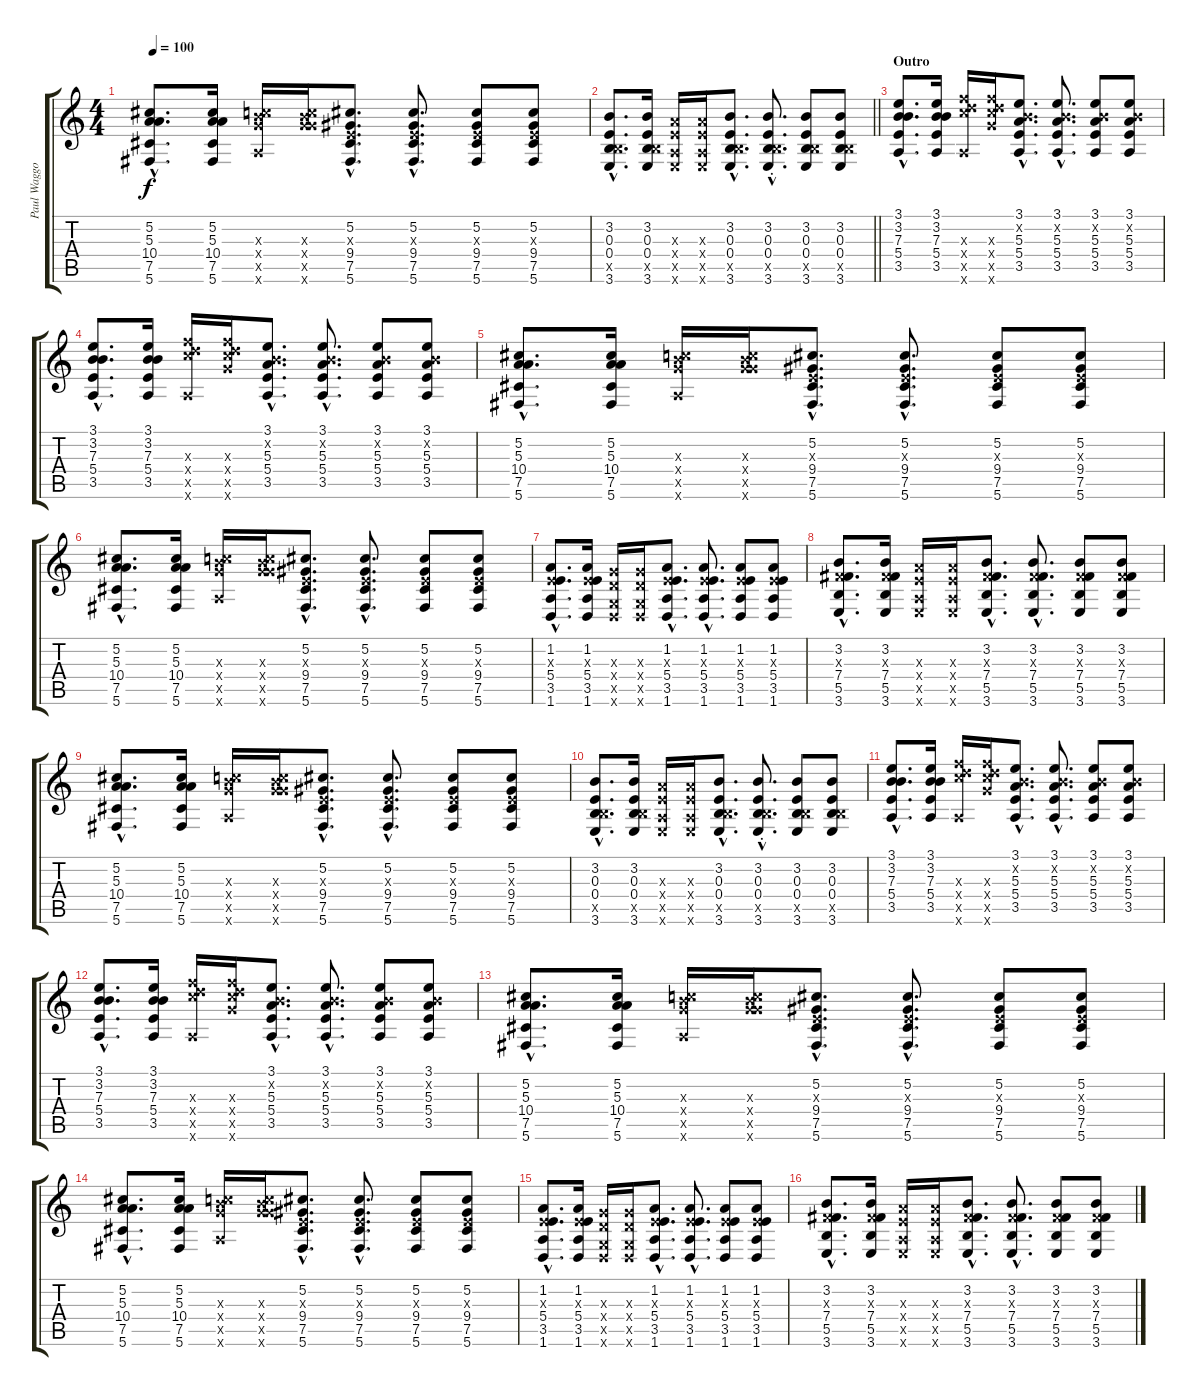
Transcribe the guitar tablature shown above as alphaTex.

\track ("Paul Waggoner" "Paul Waggo") {instrument distortionguitar}
\staff {score tabs}
\tuning (Db4 Ab3 E3 B2 Gb2 Db2) {hide}
\ts (4 4)
\tempo 100
\clef g2
\ks c
(5.2{hac} 5.3{hac} 10.4{hac} 7.5{hac} 5.6{hac}).8{d dy f} (5.2 5.3 10.4 7.5 5.6).16 (7.3{x} 8.4{x} 18.5{x} 8.6{x}).16 (7.3{x} 8.4{x} 18.5{x} 18.6{x}).16 (5.2{hac} 0.3{hac x} 9.4{hac} 7.5{hac} 5.6{hac}).8{d} (5.2{hac} 0.3{hac x} 9.4{hac} 7.5{hac} 5.6{hac}).8{d} (5.2 0.3{x} 9.4 7.5 5.6).8 (5.2 0.3{x} 9.4 7.5 5.6).8 |
\barLineRight lightlight
(3.2{hac} 0.3{hac} 0.4{hac} 5.5{hac x} 3.6{hac}).8{d} (3.2 0.3 0.4 5.5{x} 3.6).16 (5.3{x} 5.4{x} 3.5{x} 3.6{x}).16 (5.3{x} 5.4{x} 3.5{x} 3.6{x}).16 (3.2{hac} 0.3{hac} 0.4{hac} 5.5{hac x} 3.6{hac}).8{d} (3.2{hac st} 0.3{hac st} 0.4{hac st} 5.5{hac x} 3.6{hac st}).8{d} (3.2 0.3 0.4 5.5{x} 3.6).8 (3.2 0.3 0.4 5.5{x} 3.6).8 |
\section ("" "Outro")
(3.1{hac} 3.2{hac} 7.3{hac} 5.4{hac} 3.5{hac}).8{d} (3.1 3.2 7.3 5.4 3.5).16 (10.3{x} 18.4{x} 18.5{x} 8.6{x}).16 (10.3{x} 18.4{x} 18.5{x} 18.6{x}).16 (3.1{hac} 3.2{hac x} 5.3{hac} 5.4{hac} 3.5{hac}).8{d} (3.1{hac} 3.2{hac x} 5.3{hac} 5.4{hac} 3.5{hac}).8{d} (3.1 3.2{x} 5.3 5.4 3.5).8 (3.1 3.2{x} 5.3 5.4 3.5).8 |
(3.1{hac} 3.2{hac} 7.3{hac} 5.4{hac} 3.5{hac}).8{d} (3.1 3.2 7.3 5.4 3.5).16 (10.3{x} 18.4{x} 18.5{x} 8.6{x}).16 (10.3{x} 18.4{x} 18.5{x} 18.6{x}).16 (3.1{hac} 3.2{hac x} 5.3{hac} 5.4{hac} 3.5{hac}).8{d} (3.1{hac} 3.2{hac x} 5.3{hac} 5.4{hac} 3.5{hac}).8{d} (3.1 3.2{x} 5.3 5.4 3.5).8 (3.1 3.2{x} 5.3 5.4 3.5).8 |
(5.2{hac} 5.3{hac} 10.4{hac} 7.5{hac} 5.6{hac}).8{d} (5.2 5.3 10.4 7.5 5.6).16 (7.3{x} 8.4{x} 18.5{x} 8.6{x}).16 (7.3{x} 8.4{x} 18.5{x} 18.6{x}).16 (5.2{hac} 0.3{hac x} 9.4{hac} 7.5{hac} 5.6{hac}).8{d} (5.2{hac} 0.3{hac x} 9.4{hac} 7.5{hac} 5.6{hac}).8{d} (5.2 0.3{x} 9.4 7.5 5.6).8 (5.2 0.3{x} 9.4 7.5 5.6).8 |
(5.2{hac} 5.3{hac} 10.4{hac} 7.5{hac} 5.6{hac}).8{d} (5.2 5.3 10.4 7.5 5.6).16 (7.3{x} 8.4{x} 18.5{x} 8.6{x}).16 (7.3{x} 8.4{x} 18.5{x} 18.6{x}).16 (5.2{hac} 0.3{hac x} 9.4{hac} 7.5{hac} 5.6{hac}).8{d} (5.2{hac} 0.3{hac x} 9.4{hac} 7.5{hac} 5.6{hac}).8{d} (5.2 0.3{x} 9.4 7.5 5.6).8 (5.2 0.3{x} 9.4 7.5 5.6).8 |
(1.2{hac} 0.3{hac x} 5.4{hac} 3.5{hac} 1.6{hac}).8{d} (1.2 0.3{x} 5.4 3.5 1.6).16 (3.3{x} 3.4{x} 1.5{x} 1.6{x}).16 (3.3{x} 3.4{x} 1.5{x} 1.6{x}).16 (1.2{hac} 0.3{hac x} 5.4{hac} 3.5{hac} 1.6{hac}).8{d} (1.2{hac} 0.3{hac x} 5.4{hac} 3.5{hac} 1.6{hac}).8{d} (1.2 0.3{x} 5.4 3.5 1.6).8 (1.2 0.3{x} 5.4 3.5 1.6).8 |
(3.2{hac} 2.3{hac x} 7.4{hac} 5.5{hac} 3.6{hac}).8{d} (3.2 2.3{x} 7.4 5.5 3.6).16 (5.3{x} 5.4{x} 3.5{x} 3.6{x}).16 (5.3{x} 5.4{x} 3.5{x} 3.6{x}).16 (3.2{hac} 2.3{hac x} 7.4{hac} 5.5{hac} 3.6{hac}).8{d} (3.2{hac} 2.3{hac x} 7.4{hac} 5.5{hac} 3.6{hac}).8{d} (3.2 2.3{x} 7.4 5.5 3.6).8 (3.2 2.3{x} 7.4 5.5 3.6).8 |
(5.2{hac} 5.3{hac} 10.4{hac} 7.5{hac} 5.6{hac}).8{d} (5.2 5.3 10.4 7.5 5.6).16 (7.3{x} 8.4{x} 18.5{x} 8.6{x}).16 (7.3{x} 8.4{x} 18.5{x} 18.6{x}).16 (5.2{hac} 0.3{hac x} 9.4{hac} 7.5{hac} 5.6{hac}).8{d} (5.2{hac} 0.3{hac x} 9.4{hac} 7.5{hac} 5.6{hac}).8{d} (5.2 0.3{x} 9.4 7.5 5.6).8 (5.2 0.3{x} 9.4 7.5 5.6).8 |
(3.2{hac} 0.3{hac} 0.4{hac} 5.5{hac x} 3.6{hac}).8{d} (3.2 0.3 0.4 5.5{x} 3.6).16 (5.3{x} 5.4{x} 3.5{x} 3.6{x}).16 (5.3{x} 5.4{x} 3.5{x} 3.6{x}).16 (3.2{hac} 0.3{hac} 0.4{hac} 5.5{hac x} 3.6{hac}).8{d} (3.2{hac st} 0.3{hac st} 0.4{hac st} 5.5{hac x} 3.6{hac st}).8{d} (3.2 0.3 0.4 5.5{x} 3.6).8 (3.2 0.3 0.4 5.5{x} 3.6).8 |
(3.1{hac} 3.2{hac} 7.3{hac} 5.4{hac} 3.5{hac}).8{d} (3.1 3.2 7.3 5.4 3.5).16 (10.3{x} 18.4{x} 18.5{x} 8.6{x}).16 (10.3{x} 18.4{x} 18.5{x} 18.6{x}).16 (3.1{hac} 3.2{hac x} 5.3{hac} 5.4{hac} 3.5{hac}).8{d} (3.1{hac} 3.2{hac x} 5.3{hac} 5.4{hac} 3.5{hac}).8{d} (3.1 3.2{x} 5.3 5.4 3.5).8 (3.1 3.2{x} 5.3 5.4 3.5).8 |
(3.1{hac} 3.2{hac} 7.3{hac} 5.4{hac} 3.5{hac}).8{d} (3.1 3.2 7.3 5.4 3.5).16 (10.3{x} 18.4{x} 18.5{x} 8.6{x}).16 (10.3{x} 18.4{x} 18.5{x} 18.6{x}).16 (3.1{hac} 3.2{hac x} 5.3{hac} 5.4{hac} 3.5{hac}).8{d} (3.1{hac} 3.2{hac x} 5.3{hac} 5.4{hac} 3.5{hac}).8{d} (3.1 3.2{x} 5.3 5.4 3.5).8 (3.1 3.2{x} 5.3 5.4 3.5).8 |
(5.2{hac} 5.3{hac} 10.4{hac} 7.5{hac} 5.6{hac}).8{d} (5.2 5.3 10.4 7.5 5.6).16 (7.3{x} 8.4{x} 18.5{x} 8.6{x}).16 (7.3{x} 8.4{x} 18.5{x} 18.6{x}).16 (5.2{hac} 0.3{hac x} 9.4{hac} 7.5{hac} 5.6{hac}).8{d} (5.2{hac} 0.3{hac x} 9.4{hac} 7.5{hac} 5.6{hac}).8{d} (5.2 0.3{x} 9.4 7.5 5.6).8 (5.2 0.3{x} 9.4 7.5 5.6).8 |
(5.2{hac} 5.3{hac} 10.4{hac} 7.5{hac} 5.6{hac}).8{d} (5.2 5.3 10.4 7.5 5.6).16 (7.3{x} 8.4{x} 18.5{x} 8.6{x}).16 (7.3{x} 8.4{x} 18.5{x} 18.6{x}).16 (5.2{hac} 0.3{hac x} 9.4{hac} 7.5{hac} 5.6{hac}).8{d} (5.2{hac} 0.3{hac x} 9.4{hac} 7.5{hac} 5.6{hac}).8{d} (5.2 0.3{x} 9.4 7.5 5.6).8 (5.2 0.3{x} 9.4 7.5 5.6).8 |
(1.2{hac} 0.3{hac x} 5.4{hac} 3.5{hac} 1.6{hac}).8{d} (1.2 0.3{x} 5.4 3.5 1.6).16 (3.3{x} 3.4{x} 1.5{x} 1.6{x}).16 (3.3{x} 3.4{x} 1.5{x} 1.6{x}).16 (1.2{hac} 0.3{hac x} 5.4{hac} 3.5{hac} 1.6{hac}).8{d} (1.2{hac} 0.3{hac x} 5.4{hac} 3.5{hac} 1.6{hac}).8{d} (1.2 0.3{x} 5.4 3.5 1.6).8 (1.2 0.3{x} 5.4 3.5 1.6).8 |
(3.2{hac} 2.3{hac x} 7.4{hac} 5.5{hac} 3.6{hac}).8{d} (3.2 2.3{x} 7.4 5.5 3.6).16 (5.3{x} 5.4{x} 3.5{x} 3.6{x}).16 (5.3{x} 5.4{x} 3.5{x} 3.6{x}).16 (3.2{hac} 2.3{hac x} 7.4{hac} 5.5{hac} 3.6{hac}).8{d} (3.2{hac} 2.3{hac x} 7.4{hac} 5.5{hac} 3.6{hac}).8{d} (3.2 2.3{x} 7.4 5.5 3.6).8 (3.2 2.3{x} 7.4 5.5 3.6).8
